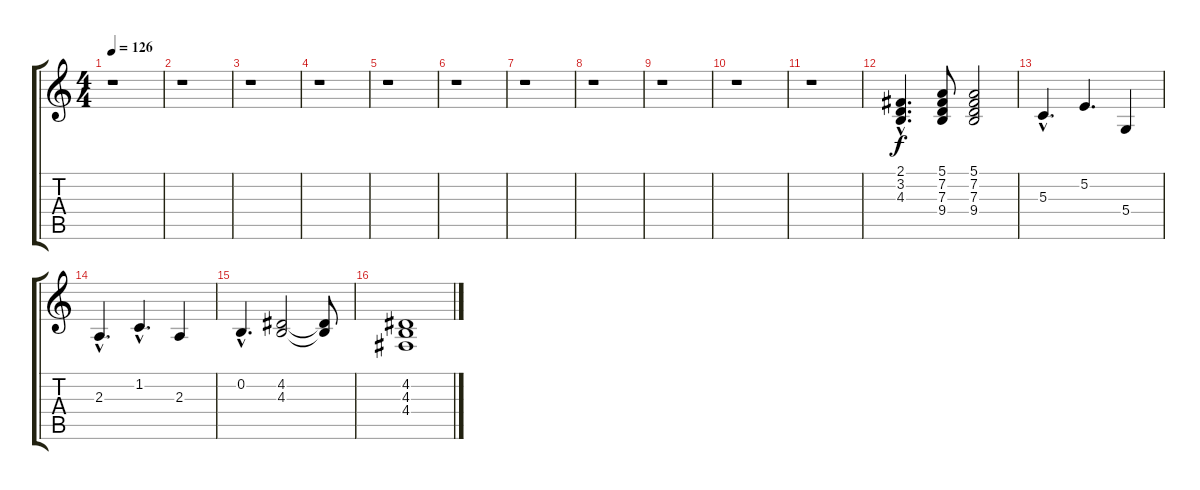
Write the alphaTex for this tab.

\track "" {instrument acousticgrandpiano}
\staff {score tabs}
\tuning (E4 B3 G3 D3 A2 E2) {hide}
\ts (4 4)
\tempo 126
\clef g2
\ks c
r.1{dy f} |
r.1 |
r.1 |
r.1 |
r.1 |
r.1 |
r.1 |
r.1 |
r.1 |
r.1 |
r.1 |
(2.1{hac} 3.2{hac} 4.3{hac}).4{d} (5.1 7.2 7.3 9.4).8 (5.1 7.2 7.3 9.4).2 |
5.3{hac}.4{d} 5.2.4{d} 5.4.4 |
2.3{hac}.4{d} 1.2{hac}.4{d} 2.3.4 |
0.2{hac}.4{d} (4.2 4.3).2 (4.2{t} 4.3{t}).8 |
(4.2 4.3 4.4).1
